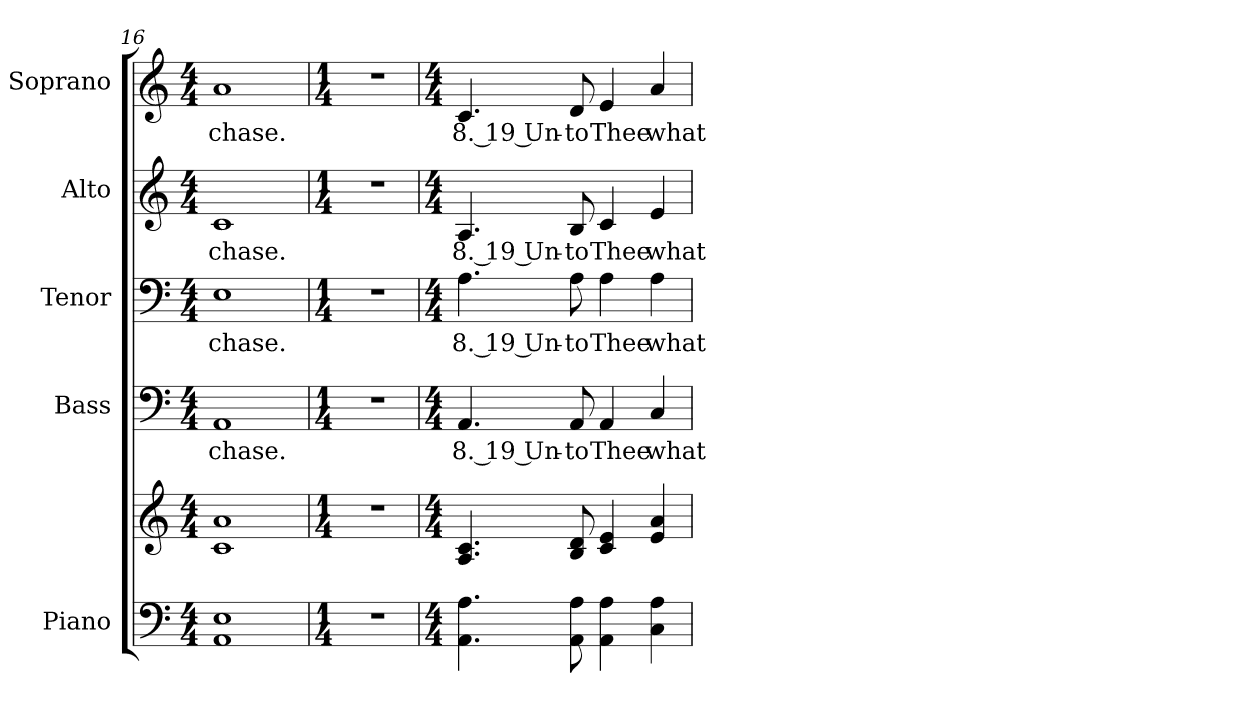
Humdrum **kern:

**kern	**kern	**kern	**text	**kern	**text	**kern	**text	**kern	**text
*part5	*part5	*part4	*part4	*part3	*part3	*part2	*part2	*part1	*part1
*staff6	*staff5	*staff4	*staff4	*staff3	*staff3	*staff2	*staff2	*staff1	*staff1
*I"Piano	*	*I"Bass	*	*I"Tenor	*	*I"Alto	*	*I"Soprano	*
*I'Pno.	*	*I'B.	*	*I'T.	*	*I'A.	*	*I'S.	*
*clefF4	*clefG2	*clefF4	*	*clefF4	*	*clefG2	*	*clefG2	*
*k[]	*k[]	*k[]	*	*k[]	*	*k[]	*	*k[]	*
*C:	*C:	*C:	*	*C:	*	*C:	*	*C:	*
*M4/4	*M4/4	*M4/4	*	*M4/4	*	*M4/4	*	*M4/4	*
=16	=16	=16	=16	=16	=16	=16	=16	=16	=16
!	!	!	!LO:LY:b:color=#000000	!	!	!	!	!	!
!	!	!	!	!	!LO:LY:b:color=#000000	!	!	!	!
!	!	!	!	!	!	!	!LO:LY:b:color=#000000	!	!
!	!	!	!	!	!	!	!	!	!LO:LY:b:color=#000000
1AAi 1Ei	1ci 1ai	1AAi	chase.	1Ei	chase.	1ci	chase.	1ai	chase.
!!LO:PB:g=z
=17	=17	=17	=17	=17	=17	=17	=17	=17	=17
*M1/4	*M1/4	*M1/4	*	*M1/4	*	*M1/4	*	*M1/4	*
!LO:N:vis=1	!LO:N:vis=1	!LO:N:vis=1	!	!LO:N:vis=1	!	!LO:N:vis=1	!	!LO:N:vis=1	!
4r	4r	4r	.	4r	.	4r	.	4r	.
=18	=18	=18	=18	=18	=18	=18	=18	=18	=18
*M4/4	*M4/4	*M4/4	*	*M4/4	*	*M4/4	*	*M4/4	*
!	!	!	!LO:LY:b:color=#000000	!	!	!	!	!	!
!	!	!	!	!	!LO:LY:b:color=#000000	!	!	!	!
!	!	!	!	!	!	!	!LO:LY:b:color=#000000	!	!
!	!	!	!	!	!	!	!	!	!LO:LY:b:color=#000000
4.AAi\ 4.Ai	4.Ai/ 4.ci	4.AAi/	8. 19 Un-	4.Ai\	8. 19 Un-	4.Ai/	8. 19 Un-	4.ci/	8. 19 Un-
!	!	!	!LO:LY:b:color=#000000	!	!	!	!	!	!
!	!	!	!	!	!LO:LY:b:color=#000000	!	!	!	!
!	!	!	!	!	!	!	!LO:LY:b:color=#000000	!	!
!	!	!	!	!	!	!	!	!	!LO:LY:b:color=#000000
8AAi\ 8Ai	8Bi/ 8di	8AAi/	-to	8Ai\	-to	8Bi/	-to	8di/	-to
!	!	!	!LO:LY:b:color=#000000	!	!	!	!	!	!
!	!	!	!	!	!LO:LY:b:color=#000000	!	!	!	!
!	!	!	!	!	!	!	!LO:LY:b:color=#000000	!	!
!	!	!	!	!	!	!	!	!	!LO:LY:b:color=#000000
4AAi\ 4Ai	4ci/ 4ei	4AAi/	Thee	4Ai\	Thee	4ci/	Thee	4ei/	Thee
!	!	!	!LO:LY:b:color=#000000	!	!	!	!	!	!
!	!	!	!	!	!LO:LY:b:color=#000000	!	!	!	!
!	!	!	!	!	!	!	!LO:LY:b:color=#000000	!	!
!	!	!	!	!	!	!	!	!	!LO:LY:b:color=#000000
4Ci\ 4Ai	4ei/ 4ai	4Ci/	what	4Ai\	what	4ei/	what	4ai/	what
=	=	=	=	=	=	=	=	=	=
*-	*-	*-	*-	*-	*-	*-	*-	*-	*-
